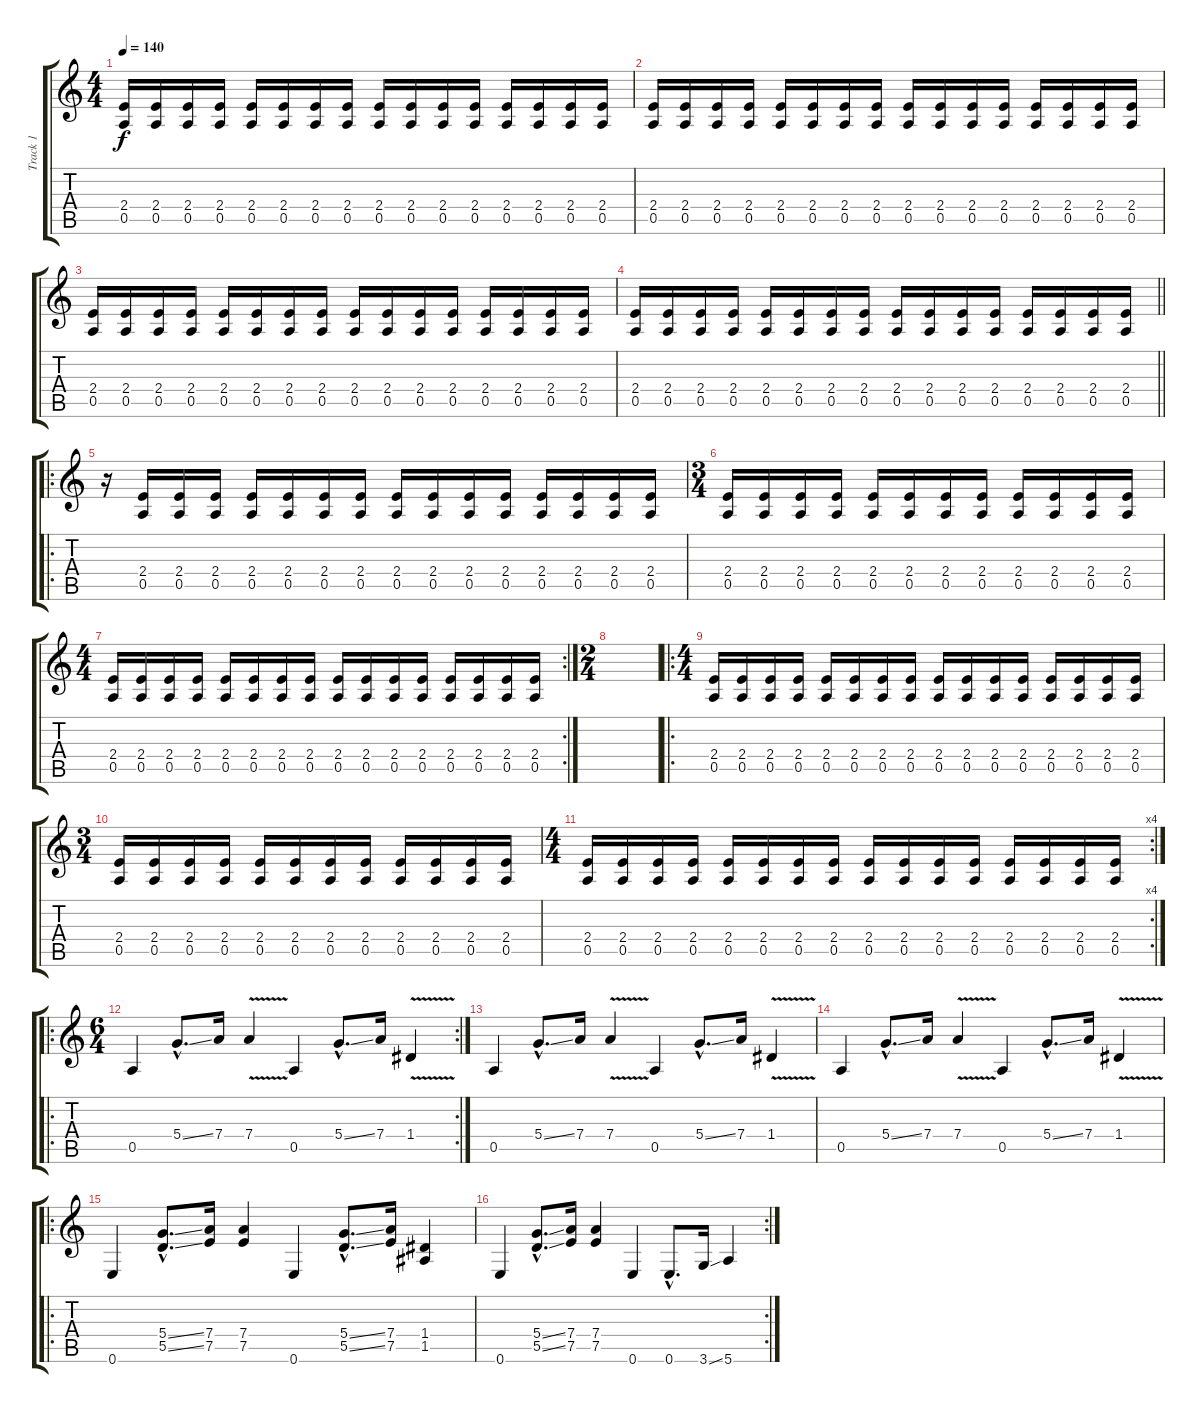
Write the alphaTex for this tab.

\track ("Track 1" "Track 1") {instrument distortionguitar}
\staff {score tabs}
\tuning (E4 B3 G3 D3 A2 E2) {hide}
\ts (4 4)
\tempo 140
\clef g2
\ks c
(2.4 0.5).16{dy f instrument distortionguitar} (2.4 0.5).16 (2.4 0.5).16 (2.4 0.5).16 (2.4 0.5).16 (2.4 0.5).16 (2.4 0.5).16 (2.4 0.5).16 (2.4 0.5).16 (2.4 0.5).16 (2.4 0.5).16 (2.4 0.5).16 (2.4 0.5).16 (2.4 0.5).16 (2.4 0.5).16 (2.4 0.5).16 |
(2.4 0.5).16 (2.4 0.5).16 (2.4 0.5).16 (2.4 0.5).16 (2.4 0.5).16 (2.4 0.5).16 (2.4 0.5).16 (2.4 0.5).16 (2.4 0.5).16 (2.4 0.5).16 (2.4 0.5).16 (2.4 0.5).16 (2.4 0.5).16 (2.4 0.5).16 (2.4 0.5).16 (2.4 0.5).16 |
(2.4 0.5).16 (2.4 0.5).16 (2.4 0.5).16 (2.4 0.5).16 (2.4 0.5).16 (2.4 0.5).16 (2.4 0.5).16 (2.4 0.5).16 (2.4 0.5).16 (2.4 0.5).16 (2.4 0.5).16 (2.4 0.5).16 (2.4 0.5).16 (2.4 0.5).16 (2.4 0.5).16 (2.4 0.5).16 |
\barLineRight lightlight
(2.4 0.5).16 (2.4 0.5).16 (2.4 0.5).16 (2.4 0.5).16 (2.4 0.5).16 (2.4 0.5).16 (2.4 0.5).16 (2.4 0.5).16 (2.4 0.5).16 (2.4 0.5).16 (2.4 0.5).16 (2.4 0.5).16 (2.4 0.5).16 (2.4 0.5).16 (2.4 0.5).16 (2.4 0.5).16 |
\ro
r.16 (2.4 0.5).16 (2.4 0.5).16 (2.4 0.5).16 (2.4 0.5).16 (2.4 0.5).16 (2.4 0.5).16 (2.4 0.5).16 (2.4 0.5).16 (2.4 0.5).16 (2.4 0.5).16 (2.4 0.5).16 (2.4 0.5).16 (2.4 0.5).16 (2.4 0.5).16 (2.4 0.5).16 |
\ts (3 4)
(2.4 0.5).16 (2.4 0.5).16 (2.4 0.5).16 (2.4 0.5).16 (2.4 0.5).16 (2.4 0.5).16 (2.4 0.5).16 (2.4 0.5).16 (2.4 0.5).16 (2.4 0.5).16 (2.4 0.5).16 (2.4 0.5).16 |
\rc 2
\ts (4 4)
(2.4 0.5).16 (2.4 0.5).16 (2.4 0.5).16 (2.4 0.5).16 (2.4 0.5).16 (2.4 0.5).16 (2.4 0.5).16 (2.4 0.5).16 (2.4 0.5).16 (2.4 0.5).16 (2.4 0.5).16 (2.4 0.5).16 (2.4 0.5).16 (2.4 0.5).16 (2.4 0.5).16 (2.4 0.5).16 |
\ts (2 4)
|
\ro
\ts (4 4)
(2.4 0.5).16 (2.4 0.5).16 (2.4 0.5).16 (2.4 0.5).16 (2.4 0.5).16 (2.4 0.5).16 (2.4 0.5).16 (2.4 0.5).16 (2.4 0.5).16 (2.4 0.5).16 (2.4 0.5).16 (2.4 0.5).16 (2.4 0.5).16 (2.4 0.5).16 (2.4 0.5).16 (2.4 0.5).16 |
\ts (3 4)
(2.4 0.5).16 (2.4 0.5).16 (2.4 0.5).16 (2.4 0.5).16 (2.4 0.5).16 (2.4 0.5).16 (2.4 0.5).16 (2.4 0.5).16 (2.4 0.5).16 (2.4 0.5).16 (2.4 0.5).16 (2.4 0.5).16 |
\rc 4
\ts (4 4)
(2.4 0.5).16 (2.4 0.5).16 (2.4 0.5).16 (2.4 0.5).16 (2.4 0.5).16 (2.4 0.5).16 (2.4 0.5).16 (2.4 0.5).16 (2.4 0.5).16 (2.4 0.5).16 (2.4 0.5).16 (2.4 0.5).16 (2.4 0.5).16 (2.4 0.5).16 (2.4 0.5).16 (2.4 0.5).16 |
\ro
\rc 2
\ts (6 4)
0.5.4 5.4{ss hac}.8{d} 7.4.16 7.4{v}.4 0.5.4 5.4{ss hac}.8{d} 7.4.16 1.4{v}.4 |
0.5.4 5.4{ss hac}.8{d} 7.4.16 7.4{v}.4 0.5.4 5.4{ss hac}.8{d} 7.4.16 1.4{v}.4 |
0.5.4 5.4{ss hac}.8{d} 7.4.16 7.4{v}.4 0.5.4 5.4{ss hac}.8{d} 7.4.16 1.4{v}.4 |
\ro
0.6.4 (5.4{ss hac} 5.5{ss hac}).8{d} (7.4 7.5).16 (7.4 7.5).4 0.6.4 (5.4{ss hac} 5.5{ss hac}).8{d} (7.4 7.5).16 (1.4 1.5).4 |
\rc 2
0.6.4 (5.4{ss hac} 5.5{ss hac}).8{d} (7.4 7.5).16 (7.4 7.5).4 0.6.4 0.6{hac}.8{d} 3.6{ss}.16 5.6.4
